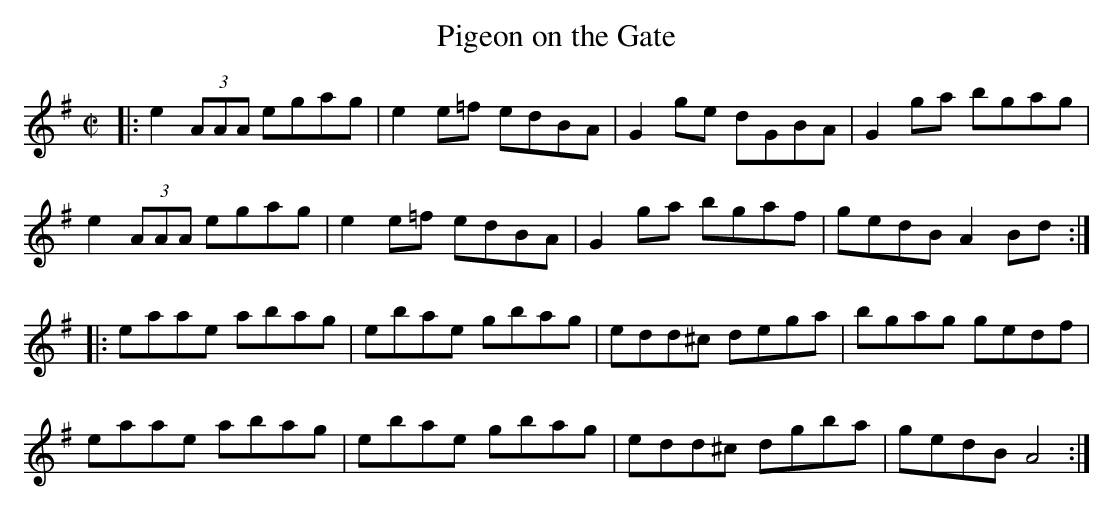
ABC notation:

X:1
T:Pigeon on the Gate
M:C|
K:Ador
|: e2 (3AAA egag | e2e=f edBA | G2ge dGBA | G2ga bgag |
e2 (3AAA egag | e2e=f edBA | G2ga bgaf | gedB A2Bd :|
|: eaae abag | ebae gbag | edd^c dega | bgag gedf |
eaae abag | ebae gbag | edd^c dgba | gedB A4 :|
